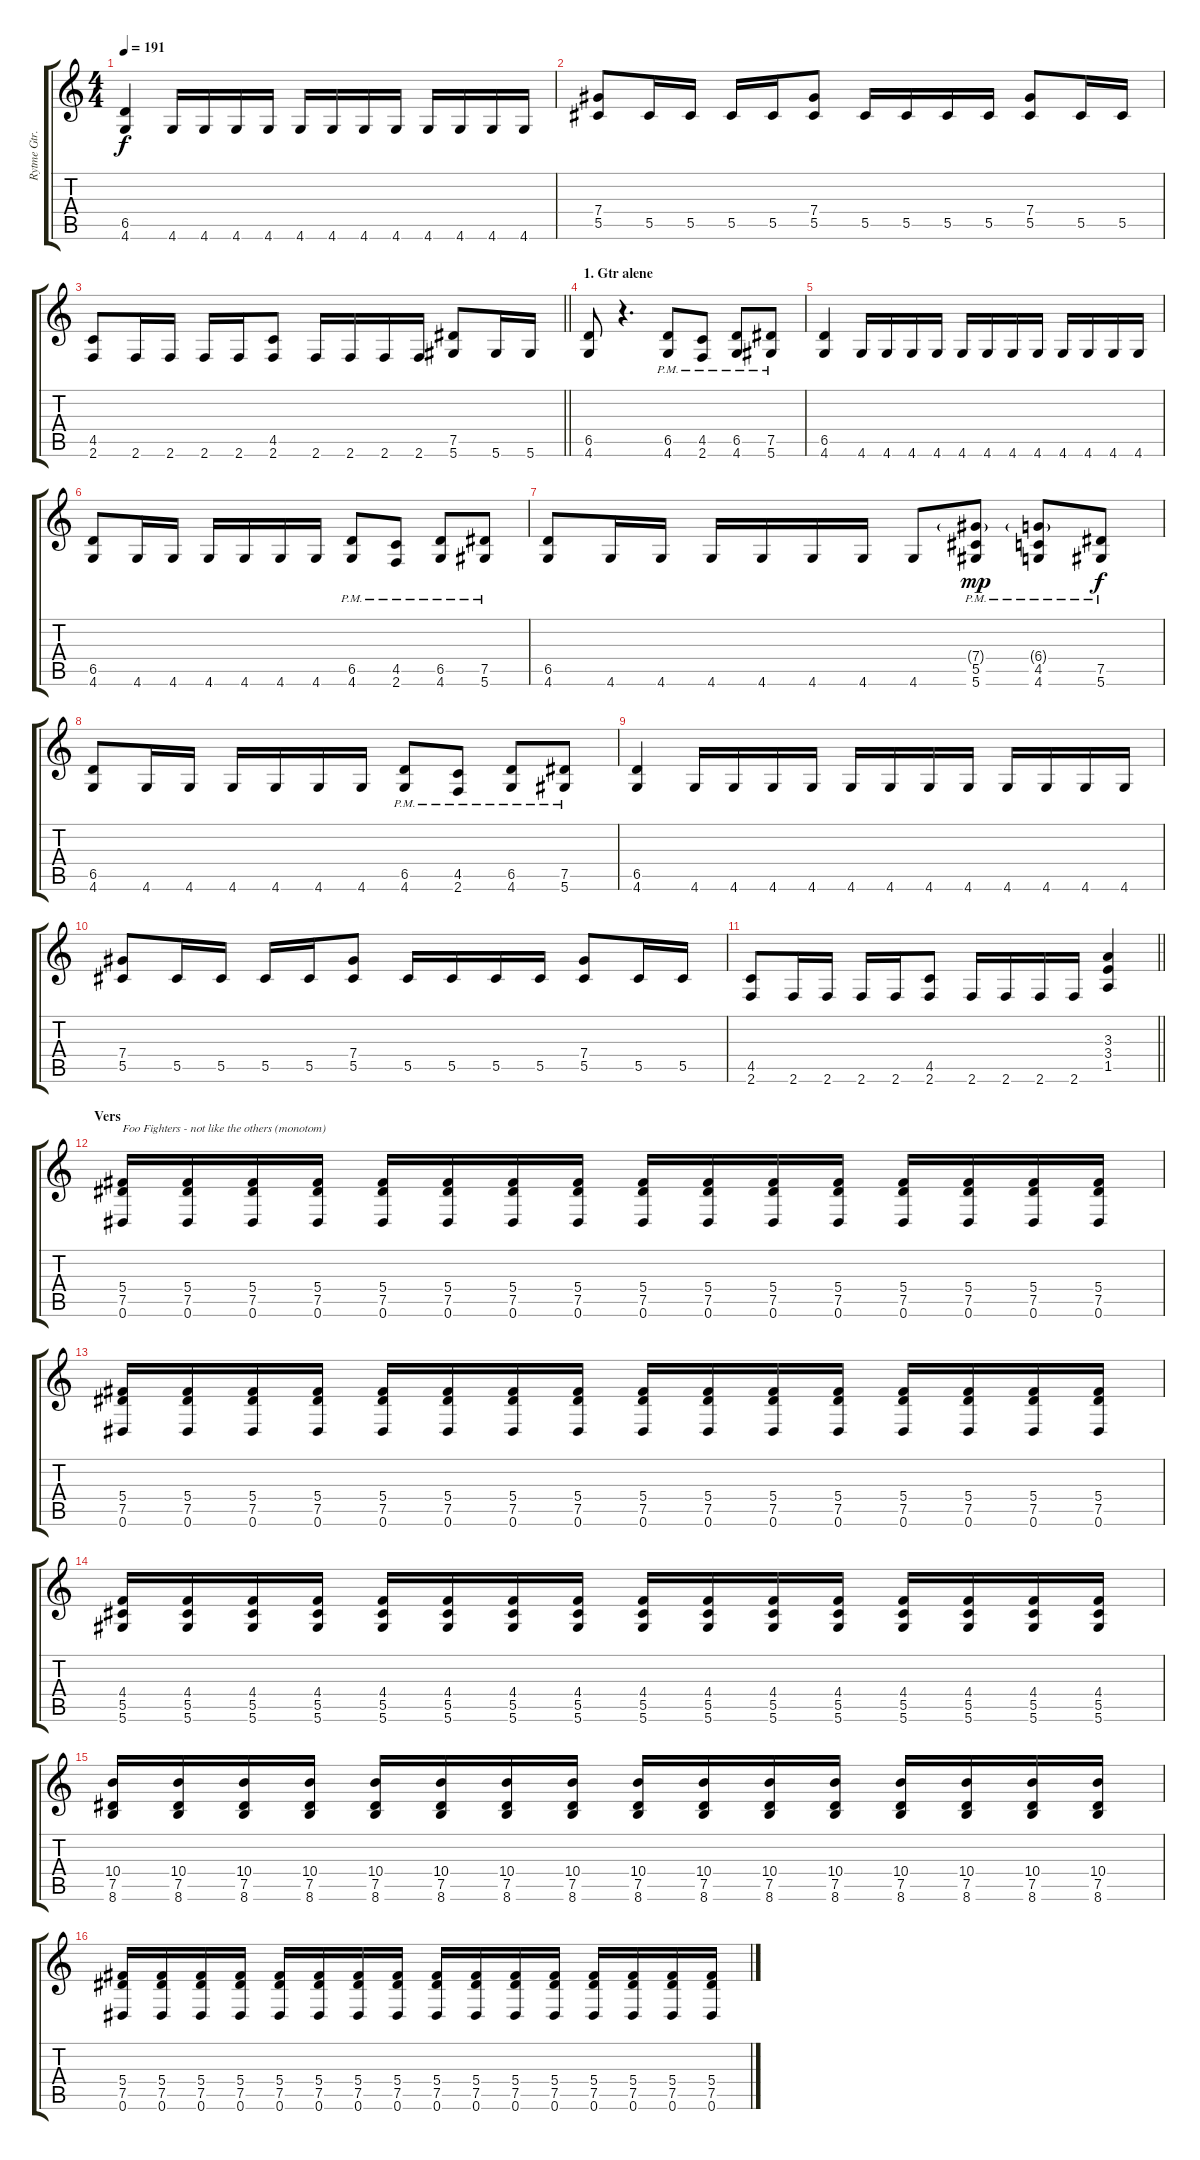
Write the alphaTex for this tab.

\track ("Rytme Gtr. 1" "Rytme Gtr.") {instrument distortionguitar}
\staff {score tabs}
\tuning (Eb4 Bb3 Gb3 Db3 Ab2 Eb2) {hide}
\ts (4 4)
\tempo 191
\clef g2
\ks c
(6.5 4.6).4{dy f} 4.6.16 4.6.16 4.6.16 4.6.16 4.6.16 4.6.16 4.6.16 4.6.16 4.6.16 4.6.16 4.6.16 4.6.16 |
(7.4 5.5).8 5.5.16 5.5.16 5.5.16 5.5.16 (7.4 5.5).8 5.5.16 5.5.16 5.5.16 5.5.16 (7.4 5.5).8 5.5.16 5.5.16 |
\barLineRight lightlight
(4.5 2.6).8 2.6.16 2.6.16 2.6.16 2.6.16 (4.5 2.6).8 2.6.16 2.6.16 2.6.16 2.6.16 (7.5 5.6).8 5.6.16 5.6.16 |
\section ("" "1. Gtr alene")
(6.5 4.6).8 r.4{d} (6.5{pm} 4.6{pm}).8 (4.5{pm} 2.6{pm}).8 (6.5{pm} 4.6{pm}).8 (7.5{pm} 5.6{pm}).8 |
(6.5 4.6).4 4.6.16{balance 0} 4.6.16 4.6.16 4.6.16 4.6.16 4.6.16 4.6.16 4.6.16 4.6.16 4.6.16 4.6.16 4.6.16 |
(6.5 4.6).8 4.6.16 4.6.16 4.6.16 4.6.16 4.6.16 4.6.16 (6.5{pm} 4.6{pm}).8 (4.5{pm} 2.6{pm}).8 (6.5{pm} 4.6{pm}).8 (7.5{pm} 5.6{pm}).8 |
(6.5 4.6).8 4.6.16 4.6.16 4.6.16 4.6.16 4.6.16 4.6.16 4.6.8 (7.4{g} 5.5 5.6{pm}).8{dy mp balance 8} (6.4{g} 4.5 4.6{pm}).8 (7.5{pm} 5.6{pm}).8{dy f} |
(6.5 4.6).8 4.6.16 4.6.16 4.6.16 4.6.16 4.6.16 4.6.16 (6.5{pm} 4.6{pm}).8 (4.5{pm} 2.6{pm}).8 (6.5{pm} 4.6{pm}).8 (7.5{pm} 5.6{pm}).8 |
(6.5 4.6).4 4.6.16 4.6.16 4.6.16 4.6.16 4.6.16 4.6.16 4.6.16 4.6.16 4.6.16 4.6.16 4.6.16 4.6.16 |
(7.4 5.5).8 5.5.16 5.5.16 5.5.16 5.5.16 (7.4 5.5).8 5.5.16 5.5.16 5.5.16 5.5.16 (7.4 5.5).8 5.5.16 5.5.16 |
\barLineRight lightlight
(4.5 2.6).8 2.6.16 2.6.16 2.6.16 2.6.16 (4.5 2.6).8 2.6.16 2.6.16 2.6.16 2.6.16 (3.3 3.4 1.5).4 |
\section ("" "Vers")
(5.4 7.5 0.6).16{txt "Foo Fighters - not like the others (monotom)"} (5.4 7.5 0.6).16 (5.4 7.5 0.6).16 (5.4 7.5 0.6).16 (5.4 7.5 0.6).16 (5.4 7.5 0.6).16 (5.4 7.5 0.6).16 (5.4 7.5 0.6).16 (5.4 7.5 0.6).16 (5.4 7.5 0.6).16 (5.4 7.5 0.6).16 (5.4 7.5 0.6).16 (5.4 7.5 0.6).16 (5.4 7.5 0.6).16 (5.4 7.5 0.6).16 (5.4 7.5 0.6).16 |
(5.4 7.5 0.6).16 (5.4 7.5 0.6).16 (5.4 7.5 0.6).16 (5.4 7.5 0.6).16 (5.4 7.5 0.6).16 (5.4 7.5 0.6).16 (5.4 7.5 0.6).16 (5.4 7.5 0.6).16 (5.4 7.5 0.6).16 (5.4 7.5 0.6).16 (5.4 7.5 0.6).16 (5.4 7.5 0.6).16 (5.4 7.5 0.6).16 (5.4 7.5 0.6).16 (5.4 7.5 0.6).16 (5.4 7.5 0.6).16 |
(4.4 5.5 5.6).16 (4.4 5.5 5.6).16 (4.4 5.5 5.6).16 (4.4 5.5 5.6).16 (4.4 5.5 5.6).16 (4.4 5.5 5.6).16 (4.4 5.5 5.6).16 (4.4 5.5 5.6).16 (4.4 5.5 5.6).16 (4.4 5.5 5.6).16 (4.4 5.5 5.6).16 (4.4 5.5 5.6).16 (4.4 5.5 5.6).16 (4.4 5.5 5.6).16 (4.4 5.5 5.6).16 (4.4 5.5 5.6).16 |
(10.4 7.5 8.6).16 (10.4 7.5 8.6).16 (10.4 7.5 8.6).16 (10.4 7.5 8.6).16 (10.4 7.5 8.6).16 (10.4 7.5 8.6).16 (10.4 7.5 8.6).16 (10.4 7.5 8.6).16 (10.4 7.5 8.6).16 (10.4 7.5 8.6).16 (10.4 7.5 8.6).16 (10.4 7.5 8.6).16 (10.4 7.5 8.6).16 (10.4 7.5 8.6).16 (10.4 7.5 8.6).16 (10.4 7.5 8.6).16 |
(5.4 7.5 0.6).16 (5.4 7.5 0.6).16 (5.4 7.5 0.6).16 (5.4 7.5 0.6).16 (5.4 7.5 0.6).16 (5.4 7.5 0.6).16 (5.4 7.5 0.6).16 (5.4 7.5 0.6).16 (5.4 7.5 0.6).16 (5.4 7.5 0.6).16 (5.4 7.5 0.6).16 (5.4 7.5 0.6).16 (5.4 7.5 0.6).16 (5.4 7.5 0.6).16 (5.4 7.5 0.6).16 (5.4 7.5 0.6).16
